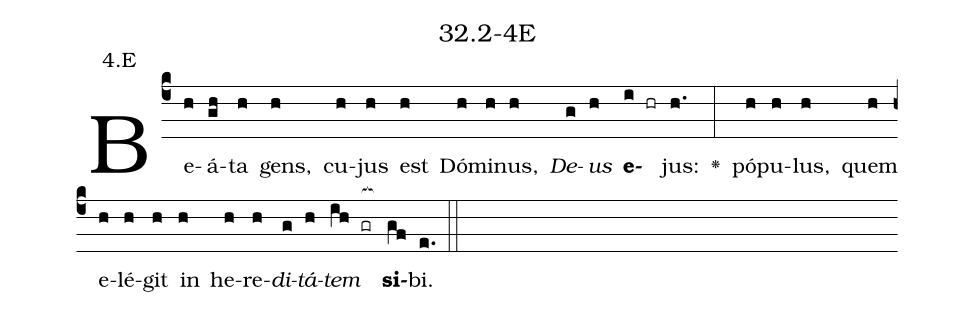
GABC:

name: 32.2-4E;
annotation: 4.E;
%%
(c4)Be(h)á(gh)ta(h) gens,(h) cu(h)jus(h) est(h) Dó(h)mi(h)nus,(h) <i>De</i>(g)<i>us</i>(h) <b>e</b>(i hr)jus:(h.) <v>\greheightstar</v>(:) pó(h)pu(h)lus,(h) quem(h) e(h)lé(h)git(h) in(h) he(h)re(h)<i>di</i>(g)<i>tá</i>(h)<i>tem</i>(ih gr[ocb:1{]) <b>si</b>(gf[ocb:0}])bi.(e.) (::)


%E(h) u(g) o(h) u(ih) a(gf) e.(e.) (::)
